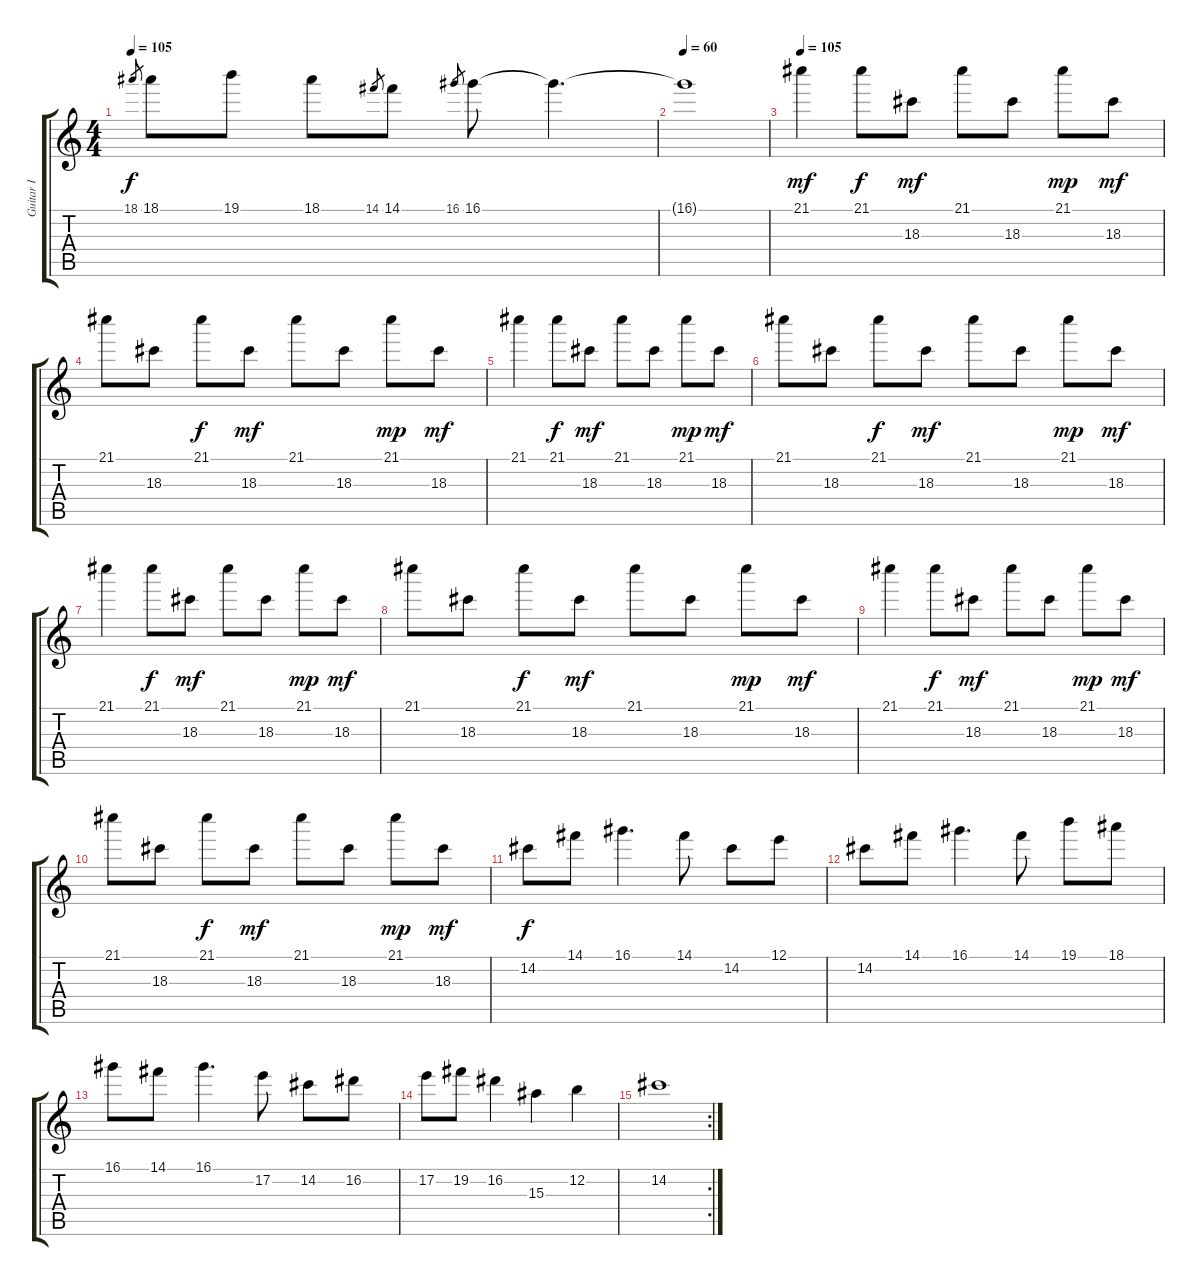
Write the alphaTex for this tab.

\track ("Guitar I" "Guitar I") {instrument electricguitarjazz}
\staff {score tabs}
\tuning (E4 B3 G3 D3 A2 E2) {hide}
\ts (4 4)
\tempo 105
\clef g2
\ks c
18.1.8{gr dy f} 18.1.8 19.1.8 18.1.8 14.1.8{gr} 14.1.8 16.1.8{gr} 16.1.8 16.1{t}.4{d} |
\tempo 60
16.1{t}.1 |
\tempo 105
21.1.4{dy mf} 21.1.8{dy f} 18.3.8{dy mf} 21.1.8 18.3.8 21.1.8{dy mp} 18.3.8{dy mf} |
21.1.8 18.3.8 21.1.8{dy f} 18.3.8{dy mf} 21.1.8 18.3.8 21.1.8{dy mp} 18.3.8{dy mf} |
21.1.4 21.1.8{dy f} 18.3.8{dy mf} 21.1.8 18.3.8 21.1.8{dy mp} 18.3.8{dy mf} |
21.1.8 18.3.8 21.1.8{dy f} 18.3.8{dy mf} 21.1.8 18.3.8 21.1.8{dy mp} 18.3.8{dy mf} |
21.1.4 21.1.8{dy f} 18.3.8{dy mf} 21.1.8 18.3.8 21.1.8{dy mp} 18.3.8{dy mf} |
21.1.8 18.3.8 21.1.8{dy f} 18.3.8{dy mf} 21.1.8 18.3.8 21.1.8{dy mp} 18.3.8{dy mf} |
21.1.4 21.1.8{dy f} 18.3.8{dy mf} 21.1.8 18.3.8 21.1.8{dy mp} 18.3.8{dy mf} |
21.1.8 18.3.8 21.1.8{dy f} 18.3.8{dy mf} 21.1.8 18.3.8 21.1.8{dy mp} 18.3.8{dy mf} |
14.2.8{dy f} 14.1.8 16.1.4{d} 14.1.8 14.2.8 12.1.8 |
14.2.8 14.1.8 16.1.4{d} 14.1.8 19.1.8 18.1.8 |
16.1.8 14.1.8 16.1.4{d} 17.2.8 14.2.8 16.2.8 |
17.2.8 19.2.8 16.2.4 15.3.4 12.2.4 |
\rc 2
14.2.1
